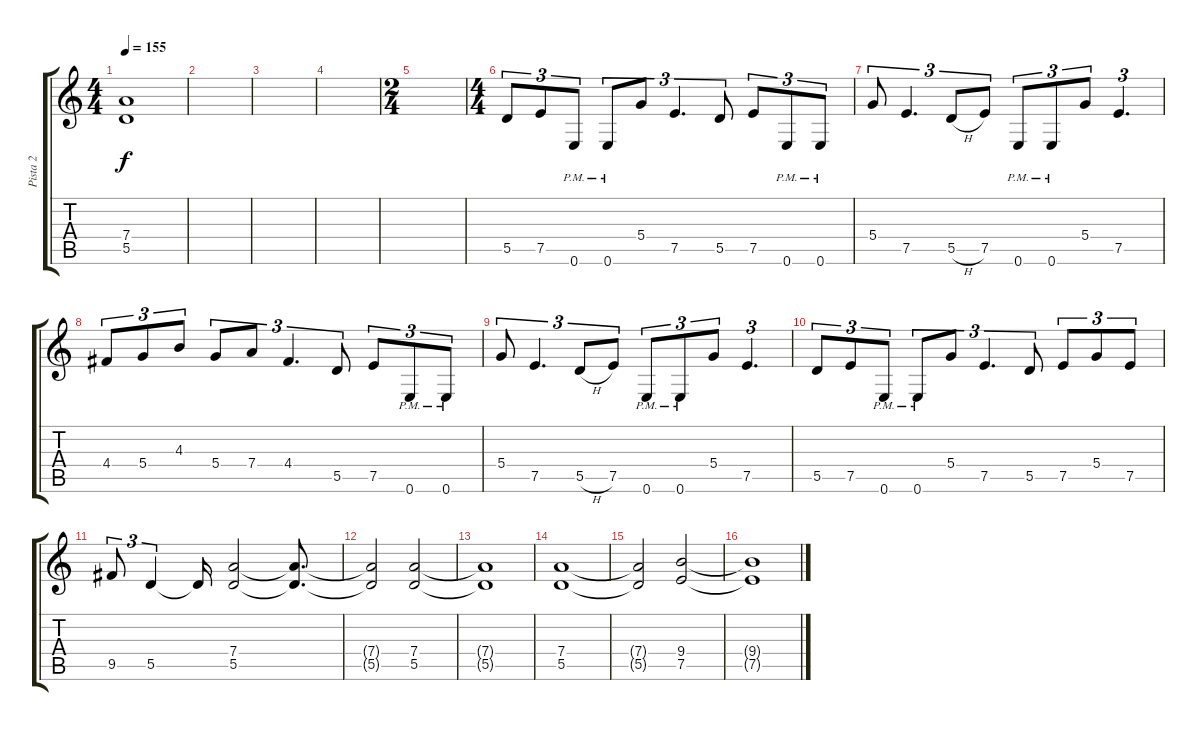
\track ("Pista 2" "Pista 2") {instrument electricguitarclean}
\staff {score tabs}
\tuning (E4 B3 G3 D3 A2 E2) {hide}
\ts (4 4)
\tempo 155
\clef g2
\ks c
(7.4{t} 5.5{t}).1{dy f} |
|
|
|
\ts (2 4)
|
\ts (4 4)
5.5.8{tu (3 2)} 7.5.8{tu (3 2)} 0.6{pm}.8{tu (3 2)} 0.6{pm}.8{tu (3 2)} 5.4.8{tu (3 2)} 7.5.4{d tu (3 2)} 5.5.8{tu (3 2)} 7.5.8{tu (3 2)} 0.6{pm}.8{tu (3 2)} 0.6{pm}.8{tu (3 2)} |
5.4.8{tu (3 2)} 7.5.4{d tu (3 2)} 5.5{h}.8{tu (3 2)} 7.5.8{tu (3 2)} 0.6{pm}.8{tu (3 2)} 0.6{pm}.8{tu (3 2)} 5.4.8{tu (3 2)} 7.5.4{d tu (3 2)} |
4.4.8{tu (3 2)} 5.4.8{tu (3 2)} 4.3.8{tu (3 2)} 5.4.8{tu (3 2)} 7.4.8{tu (3 2)} 4.4.4{d tu (3 2)} 5.5.8{tu (3 2)} 7.5.8{tu (3 2)} 0.6{pm}.8{tu (3 2)} 0.6{pm}.8{tu (3 2)} |
5.4.8{tu (3 2)} 7.5.4{d tu (3 2)} 5.5{h}.8{tu (3 2)} 7.5.8{tu (3 2)} 0.6{pm}.8{tu (3 2)} 0.6{pm}.8{tu (3 2)} 5.4.8{tu (3 2)} 7.5.4{d tu (3 2)} |
5.5.8{tu (3 2)} 7.5.8{tu (3 2)} 0.6{pm}.8{tu (3 2)} 0.6{pm}.8{tu (3 2)} 5.4.8{tu (3 2)} 7.5.4{d tu (3 2)} 5.5.8{tu (3 2)} 7.5.8{tu (3 2)} 5.4.8{tu (3 2)} 7.5.8{tu (3 2)} |
9.5.8{tu (3 2)} 5.5.4{tu (3 2)} 5.5{t}.16 (7.4 5.5).2 (7.4{t} 5.5{t}).8{d} |
(7.4{t} 5.5{t}).2 (7.4 5.5).2 |
(7.4{t} 5.5{t}).1 |
(7.4 5.5).1 |
(7.4{t} 5.5{t}).2 (9.4 7.5).2 |
(9.4{t} 7.5{t}).1
